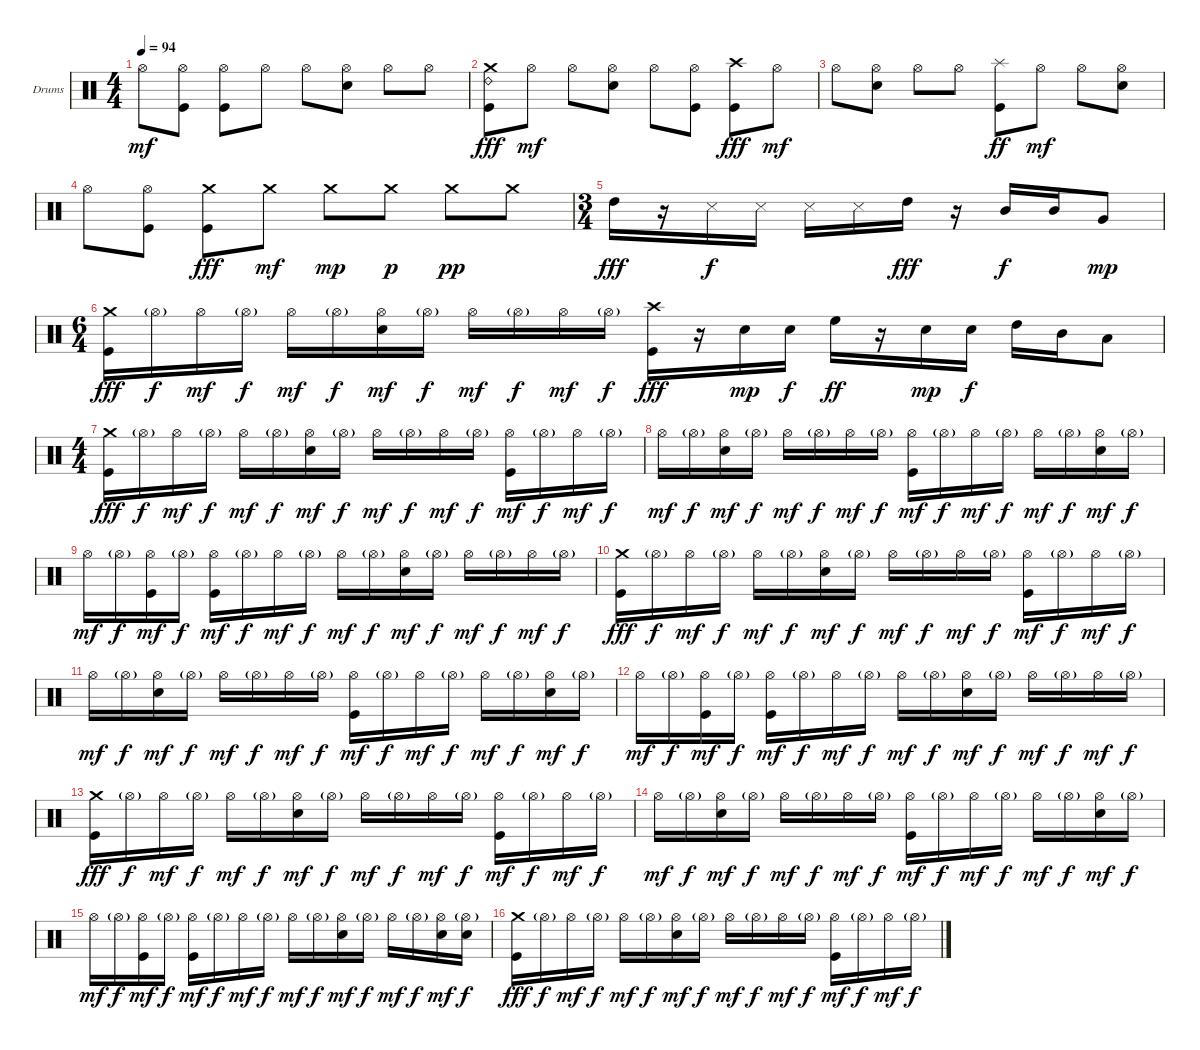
\bracketExtendMode groupsimilarinstruments
\firstSystemTrackNameOrientation horizontal
\otherSystemsTrackNameOrientation horizontal
\track ("Drumkit" "Drums") {instrument percussion}
\staff {score}
\articulation defaults
\ts (4 4)
\tempo 94
\clef neutral
\ks c "Hi-Hat (open)".8{dy mf}
("Hi-Hat (open)" "Kick (hit)").8 ("Hi-Hat (open)" "Kick (hit)").8 "Hi-Hat (open)".8 "Hi-Hat (open)".8 ("Hi-Hat (open)" "Snare (hit) 2").8 "Hi-Hat (open)".8 "Hi-Hat (open)".8 |
("Crash medium (hit)" "Ride (bell) 2" "Kick (hit)").8{dy fff} "Hi-Hat (open)".8{dy mf} "Hi-Hat (open)".8 ("Hi-Hat (open)" "Snare (hit) 2").8 "Hi-Hat (open)".8 ("Hi-Hat (open)" "Kick (hit)").8 ("Crash high (hit)" "Kick (hit)").8{dy fff} "Hi-Hat (open)".8{dy mf} |
"Hi-Hat (open)".8 ("Hi-Hat (open)" "Snare (hit) 2").8 "Hi-Hat (open)".8 "Hi-Hat (open)".8 ("Splash (hit)" "Kick (hit)").8{dy ff} "Hi-Hat (open)".8{dy mf} "Hi-Hat (open)".8 ("Hi-Hat (open)" "Snare (hit) 2").8 |
"Hi-Hat (open)".8 ("Hi-Hat (open)" "Kick (hit)").8 ("Crash medium (hit)" "Kick (hit)").8{dy fff} "Crash medium (hit)".8{dy mf} "Crash medium (hit)".8{dy mp} "Crash medium (hit)".8{dy p} "Crash medium (hit)".8{dy pp} "Crash medium (hit)".8 |
\ts (3 4)
"High Tom (hit)".16{dy fff} r.16 "Snare (side stick) 3".16{dy f} "Snare (side stick) 3".16 "Snare (side stick) 3".16 "Snare (side stick) 3".16 "High Tom (hit)".16{dy fff} r.16 "Mid Tom (hit)".16{dy f} "Mid Tom (hit)".16 "Very Low Tom (hit)".8{dy mp} |
\ts (6 4)
("Crash medium (hit)" "Kick (hit)").16{dy fff} "Hi-Hat (open)"{g}.16{dy f} "Hi-Hat (open)".16{dy mf} "Hi-Hat (open)"{g}.16{dy f} "Hi-Hat (open)".16{dy mf} "Hi-Hat (open)"{g}.16{dy f} ("Hi-Hat (open)" "Snare (hit) 2").16{dy mf} "Hi-Hat (open)"{g}.16{dy f} "Hi-Hat (open)".16{dy mf} "Hi-Hat (open)"{g}.16{dy f} "Hi-Hat (open)".16{dy mf} "Hi-Hat (open)"{g}.16{dy f} ("Crash high (hit)" "Kick (hit)").16{dy fff} r.16 "Snare (hit) 2".16{dy mp} "Snare (hit) 2".16{dy f} "High Floor Tom (hit)".16{dy ff} r.16 "Snare (hit) 2".16{dy mp} "Snare (hit) 2".16{dy f} "High Tom (hit)".16 "Mid Tom (hit)".16 "Low Tom (hit)".8 |
\ts (4 4)
("Crash medium (hit)" "Kick (hit)").16{dy fff} "Hi-Hat (open)"{g}.16{dy f} "Hi-Hat (open)".16{dy mf} "Hi-Hat (open)"{g}.16{dy f} "Hi-Hat (open)".16{dy mf} "Hi-Hat (open)"{g}.16{dy f} ("Hi-Hat (open)" "Snare (hit) 2").16{dy mf} "Hi-Hat (open)"{g}.16{dy f} "Hi-Hat (open)".16{dy mf} "Hi-Hat (open)"{g}.16{dy f} "Hi-Hat (open)".16{dy mf} "Hi-Hat (open)"{g}.16{dy f} ("Hi-Hat (open)" "Kick (hit)").16{dy mf} "Hi-Hat (open)"{g}.16{dy f} "Hi-Hat (open)".16{dy mf} "Hi-Hat (open)"{g}.16{dy f} |
"Hi-Hat (open)".16{dy mf} "Hi-Hat (open)"{g}.16{dy f} ("Hi-Hat (open)" "Snare (hit) 2").16{dy mf} "Hi-Hat (open)"{g}.16{dy f} "Hi-Hat (open)".16{dy mf} "Hi-Hat (open)"{g}.16{dy f} "Hi-Hat (open)".16{dy mf} "Hi-Hat (open)"{g}.16{dy f} ("Hi-Hat (open)" "Kick (hit)").16{dy mf} "Hi-Hat (open)"{g}.16{dy f} "Hi-Hat (open)".16{dy mf} "Hi-Hat (open)"{g}.16{dy f} "Hi-Hat (open)".16{dy mf} "Hi-Hat (open)"{g}.16{dy f} ("Hi-Hat (open)" "Snare (hit) 2").16{dy mf} "Hi-Hat (open)"{g}.16{dy f} |
"Hi-Hat (open)".16{dy mf} "Hi-Hat (open)"{g}.16{dy f} ("Hi-Hat (open)" "Kick (hit)").16{dy mf} "Hi-Hat (open)"{g}.16{dy f} ("Hi-Hat (open)" "Kick (hit)").16{dy mf} "Hi-Hat (open)"{g}.16{dy f} "Hi-Hat (open)".16{dy mf} "Hi-Hat (open)"{g}.16{dy f} "Hi-Hat (open)".16{dy mf} "Hi-Hat (open)"{g}.16{dy f} ("Hi-Hat (open)" "Snare (hit) 2").16{dy mf} "Hi-Hat (open)"{g}.16{dy f} "Hi-Hat (open)".16{dy mf} "Hi-Hat (open)"{g}.16{dy f} "Hi-Hat (open)".16{dy mf} "Hi-Hat (open)"{g}.16{dy f} |
("Crash medium (hit)" "Kick (hit)").16{dy fff} "Hi-Hat (open)"{g}.16{dy f} "Hi-Hat (open)".16{dy mf} "Hi-Hat (open)"{g}.16{dy f} "Hi-Hat (open)".16{dy mf} "Hi-Hat (open)"{g}.16{dy f} ("Hi-Hat (open)" "Snare (hit) 2").16{dy mf} "Hi-Hat (open)"{g}.16{dy f} "Hi-Hat (open)".16{dy mf} "Hi-Hat (open)"{g}.16{dy f} "Hi-Hat (open)".16{dy mf} "Hi-Hat (open)"{g}.16{dy f} ("Hi-Hat (open)" "Kick (hit)").16{dy mf} "Hi-Hat (open)"{g}.16{dy f} "Hi-Hat (open)".16{dy mf} "Hi-Hat (open)"{g}.16{dy f} |
"Hi-Hat (open)".16{dy mf} "Hi-Hat (open)"{g}.16{dy f} ("Hi-Hat (open)" "Snare (hit) 2").16{dy mf} "Hi-Hat (open)"{g}.16{dy f} "Hi-Hat (open)".16{dy mf} "Hi-Hat (open)"{g}.16{dy f} "Hi-Hat (open)".16{dy mf} "Hi-Hat (open)"{g}.16{dy f} ("Hi-Hat (open)" "Kick (hit)").16{dy mf} "Hi-Hat (open)"{g}.16{dy f} "Hi-Hat (open)".16{dy mf} "Hi-Hat (open)"{g}.16{dy f} "Hi-Hat (open)".16{dy mf} "Hi-Hat (open)"{g}.16{dy f} ("Hi-Hat (open)" "Snare (hit) 2").16{dy mf} "Hi-Hat (open)"{g}.16{dy f} |
"Hi-Hat (open)".16{dy mf} "Hi-Hat (open)"{g}.16{dy f} ("Hi-Hat (open)" "Kick (hit)").16{dy mf} "Hi-Hat (open)"{g}.16{dy f} ("Hi-Hat (open)" "Kick (hit)").16{dy mf} "Hi-Hat (open)"{g}.16{dy f} "Hi-Hat (open)".16{dy mf} "Hi-Hat (open)"{g}.16{dy f} "Hi-Hat (open)".16{dy mf} "Hi-Hat (open)"{g}.16{dy f} ("Hi-Hat (open)" "Snare (hit) 2").16{dy mf} "Hi-Hat (open)"{g}.16{dy f} "Hi-Hat (open)".16{dy mf} "Hi-Hat (open)"{g}.16{dy f} "Hi-Hat (open)".16{dy mf} "Hi-Hat (open)"{g}.16{dy f} |
("Crash medium (hit)" "Kick (hit)").16{dy fff} "Hi-Hat (open)"{g}.16{dy f} "Hi-Hat (open)".16{dy mf} "Hi-Hat (open)"{g}.16{dy f} "Hi-Hat (open)".16{dy mf} "Hi-Hat (open)"{g}.16{dy f} ("Hi-Hat (open)" "Snare (hit) 2").16{dy mf} "Hi-Hat (open)"{g}.16{dy f} "Hi-Hat (open)".16{dy mf} "Hi-Hat (open)"{g}.16{dy f} "Hi-Hat (open)".16{dy mf} "Hi-Hat (open)"{g}.16{dy f} ("Hi-Hat (open)" "Kick (hit)").16{dy mf} "Hi-Hat (open)"{g}.16{dy f} "Hi-Hat (open)".16{dy mf} "Hi-Hat (open)"{g}.16{dy f} |
"Hi-Hat (open)".16{dy mf} "Hi-Hat (open)"{g}.16{dy f} ("Hi-Hat (open)" "Snare (hit) 2").16{dy mf} "Hi-Hat (open)"{g}.16{dy f} "Hi-Hat (open)".16{dy mf} "Hi-Hat (open)"{g}.16{dy f} "Hi-Hat (open)".16{dy mf} "Hi-Hat (open)"{g}.16{dy f} ("Hi-Hat (open)" "Kick (hit)").16{dy mf} "Hi-Hat (open)"{g}.16{dy f} "Hi-Hat (open)".16{dy mf} "Hi-Hat (open)"{g}.16{dy f} "Hi-Hat (open)".16{dy mf} "Hi-Hat (open)"{g}.16{dy f} ("Hi-Hat (open)" "Snare (hit) 2").16{dy mf} "Hi-Hat (open)"{g}.16{dy f} |
"Hi-Hat (open)".16{dy mf} "Hi-Hat (open)"{g}.16{dy f} ("Hi-Hat (open)" "Kick (hit)").16{dy mf} "Hi-Hat (open)"{g}.16{dy f} ("Hi-Hat (open)" "Kick (hit)").16{dy mf} "Hi-Hat (open)"{g}.16{dy f} "Hi-Hat (open)".16{dy mf} "Hi-Hat (open)"{g}.16{dy f} "Hi-Hat (open)".16{dy mf} "Hi-Hat (open)"{g}.16{dy f} ("Hi-Hat (open)" "Snare (hit) 2").16{dy mf} "Hi-Hat (open)"{g}.16{dy f} "Hi-Hat (open)".16{dy mf} "Hi-Hat (open)"{g}.16{dy f} ("Hi-Hat (open)" "Snare (hit) 2").16{dy mf} ("Hi-Hat (open)"{g} "Snare (hit) 2").16{dy f} |
("Crash medium (hit)" "Kick (hit)").16{dy fff} "Hi-Hat (open)"{g}.16{dy f} "Hi-Hat (open)".16{dy mf} "Hi-Hat (open)"{g}.16{dy f} "Hi-Hat (open)".16{dy mf} "Hi-Hat (open)"{g}.16{dy f} ("Hi-Hat (open)" "Snare (hit) 2").16{dy mf} "Hi-Hat (open)"{g}.16{dy f} "Hi-Hat (open)".16{dy mf} "Hi-Hat (open)"{g}.16{dy f} "Hi-Hat (open)".16{dy mf} "Hi-Hat (open)"{g}.16{dy f} ("Hi-Hat (open)" "Kick (hit)").16{dy mf} "Hi-Hat (open)"{g}.16{dy f} "Hi-Hat (open)".16{dy mf} "Hi-Hat (open)"{g}.16{dy f}
